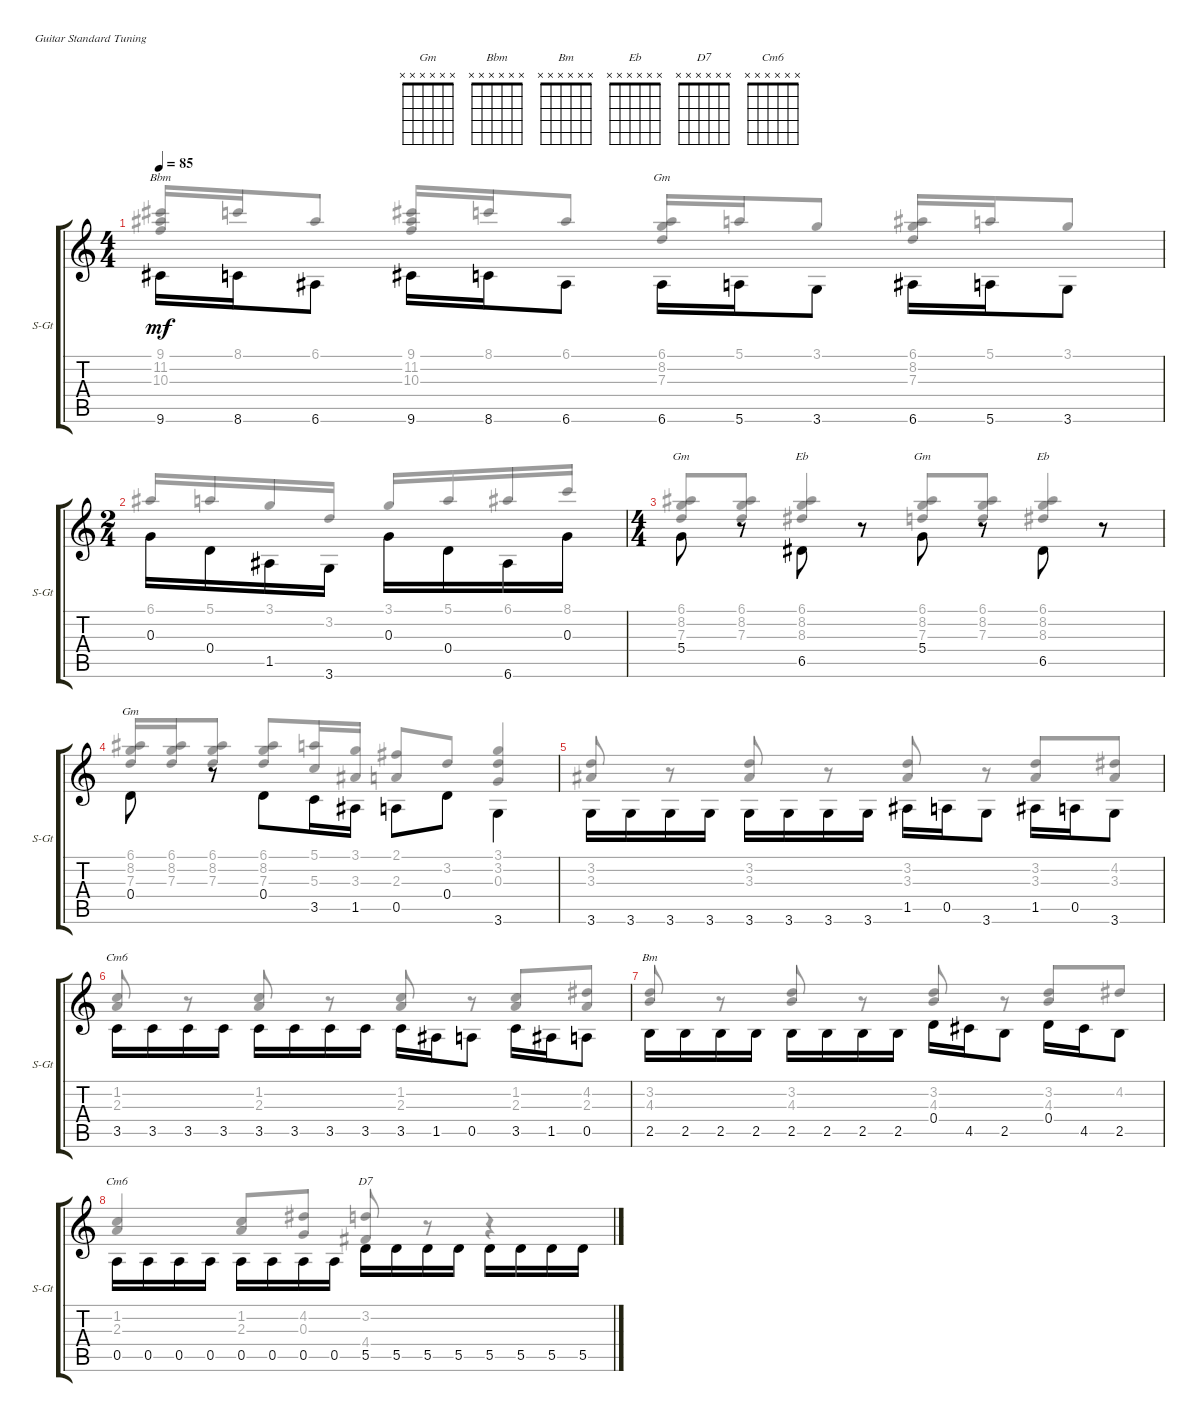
\defaultSystemsLayout 4
\bracketExtendMode groupsimilarinstruments
\useSystemSignSeparator
\singleTrackTrackNamePolicy allsystems
\multiTrackTrackNamePolicy allsystems
\firstSystemTrackNameOrientation horizontal
\otherSystemsTrackNameOrientation horizontal
\track ("Steel Guitar" "S-Gt") {instrument acousticguitarsteel}
\staff {score tabs}
\tuning (E4 B3 G3 D3 A2 E2)
\chord ("Gm" x x x x x x)
\chord ("Bbm" x x x x x x)
\chord ("Bm" x x x x x x)
\chord ("Eb" x x x x x x)
\chord ("D7" x x x x x x)
\chord ("Cm6" x x x x x x)
\voice
\ts (4 4)
\tempo 85
\clef g2
\ks c
9.6.16{ch "Bbm" dy mf beam invert} 8.6.16 6.6.8 9.6.16{beam invert} 8.6.16 6.6.8 6.6.16{ch "Gm" beam invert} 5.6.16 3.6.8 6.6.16{beam invert} 5.6.16 3.6.8 |
\ts (2 4)
0.3.16{beam invert} 0.4.16 1.5.16 3.6.16 0.3.16{beam invert} 0.4.16 6.6.16 0.3.16 |
\ts (4 4)
5.4.8{ch "Gm" beam invert} r.8{beam invert} 6.5.8{ch "Eb" beam invert} r.8{beam invert} 5.4.8{ch "Gm" beam invert} r.8{beam invert} 6.5.8{ch "Eb" beam invert} r.8{beam invert} |
0.4.8{ch "Gm" beam invert} r.8{beam invert} 0.4.8{beam invert} 3.5.16 1.5.16 0.5.8{beam invert} 0.4.8 3.6.4{beam invert} |
3.6.16{beam invert} 3.6.16 3.6.16 3.6.16 3.6.16{beam invert} 3.6.16 3.6.16 3.6.16 1.5.16{beam invert} 0.5.16 3.6.8 1.5.16{beam invert} 0.5.16 3.6.8 |
3.5.16{ch "Cm6" beam invert} 3.5.16 3.5.16 3.5.16 3.5.16{beam invert} 3.5.16 3.5.16 3.5.16 3.5.16{beam invert} 1.5.16 0.5.8 3.5.16{beam invert} 1.5.16 0.5.8 |
2.5.16{ch "Bm" beam invert} 2.5.16 2.5.16 2.5.16 2.5.16{beam invert} 2.5.16 2.5.16 2.5.16 0.4.16{beam invert} 4.5.16 2.5.8 0.4.16{beam invert} 4.5.16 2.5.8 |
0.5.16{ch "Cm6" beam invert} 0.5.16 0.5.16 0.5.16 0.5.16{beam invert} 0.5.16 0.5.16 0.5.16 5.5.16{ch "D7" beam invert} 5.5.16 5.5.16 5.5.16 5.5.16{beam invert} 5.5.16 5.5.16 5.5.16
\voice
\clef g2
\ottava regular
\simile none
\ks c
(9.1 11.2 10.3).16{dy mf beam invert} 8.1.16{beam invert} 6.1.8{beam invert} (9.1 11.2 10.3).16{beam invert} 8.1.16{beam invert} 6.1.8{beam invert} (7.3 8.2 6.1).16{beam invert} 5.1.16 3.1.8 (7.3 8.2 6.1).16{beam invert} 5.1.16 3.1.8 |
6.1.16{beam invert} 5.1.16 3.1.16 3.2.16 3.1.16{beam invert} 5.1.16 6.1.16 8.1.16 |
(7.3 8.2 6.1).8{beam invert} (7.3 8.2 6.1).8 (8.2 6.1 8.3).4{beam invert} (7.3 8.2 6.1).8{beam invert} (7.3 8.2 6.1).8 (8.2 6.1 8.3).4{beam invert} |
(7.3 8.2 6.1).16{beam invert} (7.3 8.2 6.1).16 (7.3 8.2 6.1).8 (7.3 8.2 6.1).8{beam invert} (5.3 5.1).16 (3.1 3.3).16 (2.3 2.1).8{beam invert} 3.2.8 (0.3 3.2 3.1).4{beam invert} |
(3.3 3.2).8{beam invert} r.8{beam invert} (3.3 3.2).8{beam invert} r.8{beam invert} (3.3 3.2).8{beam invert} r.8{beam invert} (3.3 3.2).8{beam invert} (4.2 3.3).8 |
(2.3 1.2).8{beam invert} r.8{beam invert} (2.3 1.2).8{beam invert} r.8{beam invert} (2.3 1.2).8{beam invert} r.8{beam invert} (2.3 1.2).8{beam invert} (4.2 2.3).8 |
(4.3 3.2).8{beam invert} r.8{beam invert} (4.3 3.2).8{beam invert} r.8{beam invert} (4.3 3.2).8{beam invert} r.8{beam invert} (4.3 3.2).8{beam invert} 4.2.8 |
(2.3 1.2).4{beam invert} (1.2 2.3).8{beam invert} (0.3 4.2).8 (3.2 4.4).8{beam invert} r.8{beam invert} r.4{beam invert}
